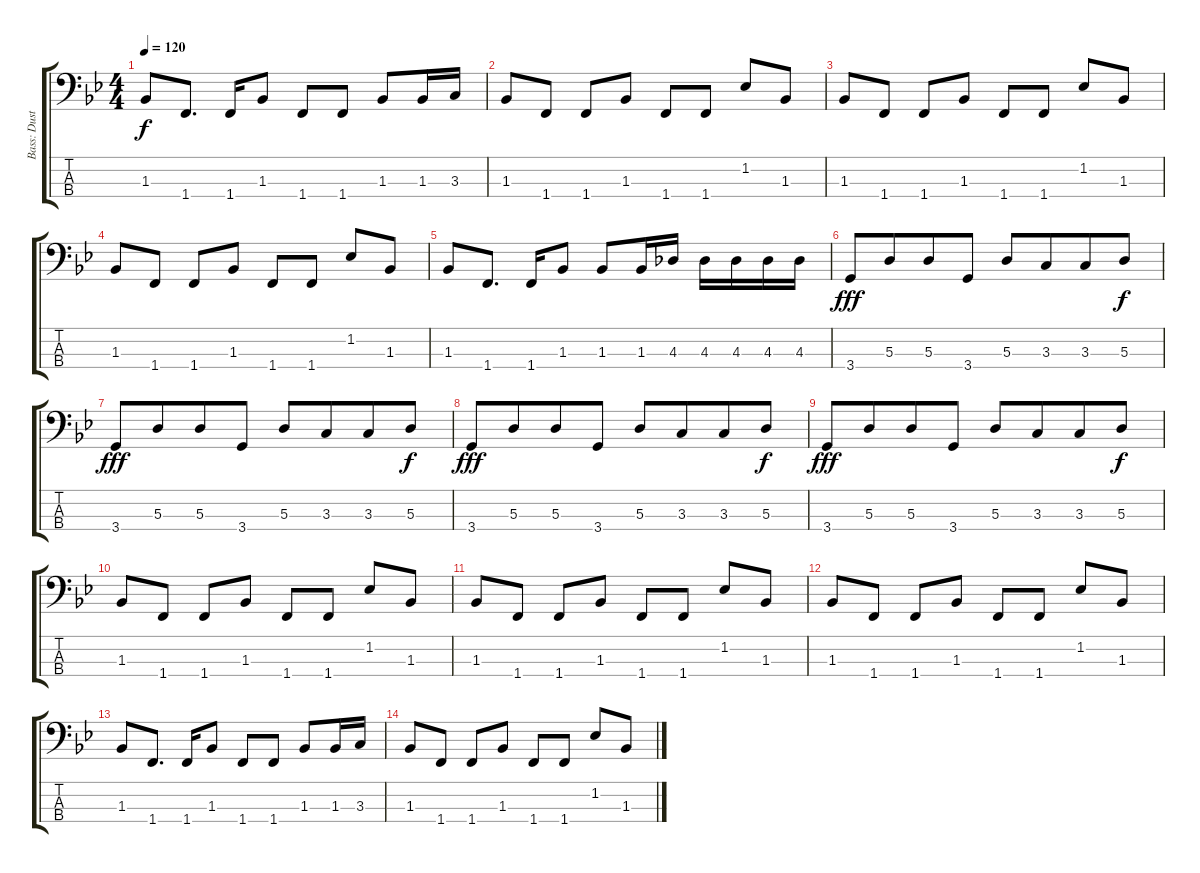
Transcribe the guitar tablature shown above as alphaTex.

\track ("Bass: Dustin" "Bass: Dust") {instrument electricbassfinger}
\staff {score tabs}
\tuning (G2 D2 A1 E1) {hide}
\ts (4 4)
\tempo 120
\clef f4
\ks bb
1.3.8{dy f} 1.4.8{d} 1.4.16 1.3.8 1.4.8 1.4.8 1.3.8 1.3.16 3.3.16 |
1.3.8 1.4.8 1.4.8 1.3.8 1.4.8 1.4.8 1.2.8 1.3.8 |
1.3.8 1.4.8 1.4.8 1.3.8 1.4.8 1.4.8 1.2.8 1.3.8 |
1.3.8 1.4.8 1.4.8 1.3.8 1.4.8 1.4.8 1.2.8 1.3.8 |
1.3.8 1.4.8{d} 1.4.16 1.3.8 1.3.8 1.3.16 4.3.16 4.3.16 4.3.16 4.3.16 4.3.16 |
3.4.8{dy fff} 5.3.8{beam merge} 5.3.8 3.4.8 5.3.8 3.3.8{beam merge} 3.3.8 5.3.8{dy f} |
3.4.8{dy fff} 5.3.8{beam merge} 5.3.8 3.4.8 5.3.8 3.3.8{beam merge} 3.3.8 5.3.8{dy f} |
3.4.8{dy fff} 5.3.8{beam merge} 5.3.8 3.4.8 5.3.8 3.3.8{beam merge} 3.3.8 5.3.8{dy f} |
3.4.8{dy fff} 5.3.8{beam merge} 5.3.8 3.4.8 5.3.8 3.3.8{beam merge} 3.3.8 5.3.8{dy f} |
1.3.8 1.4.8 1.4.8 1.3.8 1.4.8 1.4.8 1.2.8 1.3.8 |
1.3.8 1.4.8 1.4.8 1.3.8 1.4.8 1.4.8 1.2.8 1.3.8 |
1.3.8 1.4.8 1.4.8 1.3.8 1.4.8 1.4.8 1.2.8 1.3.8 |
1.3.8 1.4.8{d} 1.4.16 1.3.8 1.4.8 1.4.8 1.3.8 1.3.16 3.3.16 |
1.3.8 1.4.8 1.4.8 1.3.8 1.4.8 1.4.8 1.2.8 1.3.8
